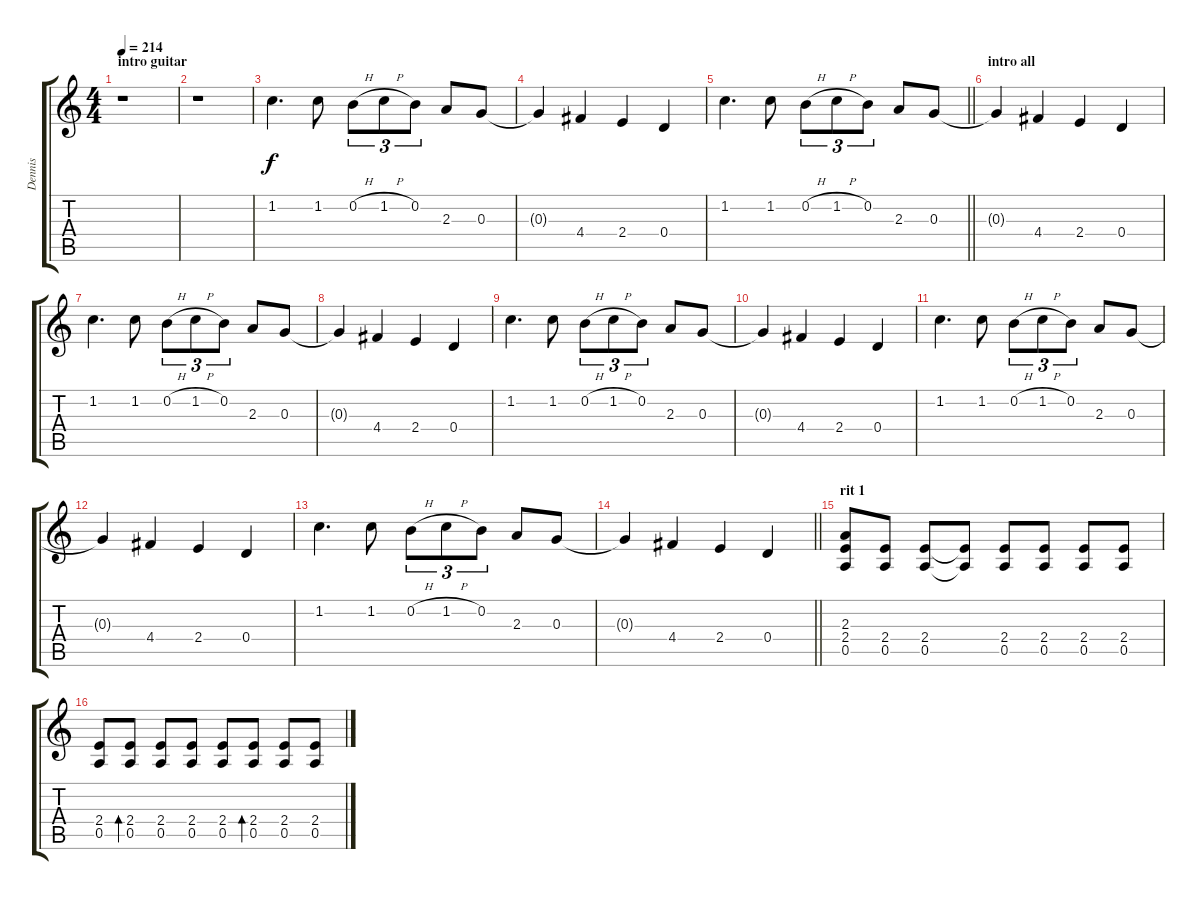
\track ("Dennis" "Dennis") {instrument distortionguitar}
\staff {score tabs}
\tuning (E4 B3 G3 D3 A2 E2) {hide}
\ts (4 4)
\section ("" "intro guitar")
\tempo 214
\clef g2
\ks c
r.1{dy f instrument distortionguitar} |
r.1 |
1.2.4{d} 1.2.8 0.2{h}.8{tu (3 2)} 1.2{h}.8{tu (3 2)} 0.2.8{tu (3 2)} 2.3.8 0.3.8 |
0.3{t}.4 4.4.4 2.4.4 0.4.4 |
\barLineRight lightlight
1.2.4{d} 1.2.8 0.2{h}.8{tu (3 2)} 1.2{h}.8{tu (3 2)} 0.2.8{tu (3 2)} 2.3.8 0.3.8 |
\section ("" "intro all")
0.3{t}.4 4.4.4 2.4.4 0.4.4 |
1.2.4{d} 1.2.8 0.2{h}.8{tu (3 2)} 1.2{h}.8{tu (3 2)} 0.2.8{tu (3 2)} 2.3.8 0.3.8 |
0.3{t}.4 4.4.4 2.4.4 0.4.4 |
1.2.4{d} 1.2.8 0.2{h}.8{tu (3 2)} 1.2{h}.8{tu (3 2)} 0.2.8{tu (3 2)} 2.3.8 0.3.8 |
0.3{t}.4 4.4.4 2.4.4 0.4.4 |
1.2.4{d} 1.2.8 0.2{h}.8{tu (3 2)} 1.2{h}.8{tu (3 2)} 0.2.8{tu (3 2)} 2.3.8 0.3.8 |
0.3{t}.4 4.4.4 2.4.4 0.4.4 |
1.2.4{d} 1.2.8 0.2{h}.8{tu (3 2)} 1.2{h}.8{tu (3 2)} 0.2.8{tu (3 2)} 2.3.8 0.3.8 |
\barLineRight lightlight
0.3{t}.4 4.4.4 2.4.4 0.4.4 |
\section ("" "rit 1")
(2.3 2.4 0.5).8 (2.4 0.5).8 (2.4 0.5).8 (2.4{t} 0.5{t}).8 (2.4 0.5).8 (2.4 0.5).8 (2.4 0.5).8 (2.4 0.5).8 |
(2.4 0.5).8 (2.4 0.5).8{bd 240} (2.4 0.5).8 (2.4 0.5).8 (2.4 0.5).8 (2.4 0.5).8{bd 240} (2.4 0.5).8 (2.4 0.5).8
